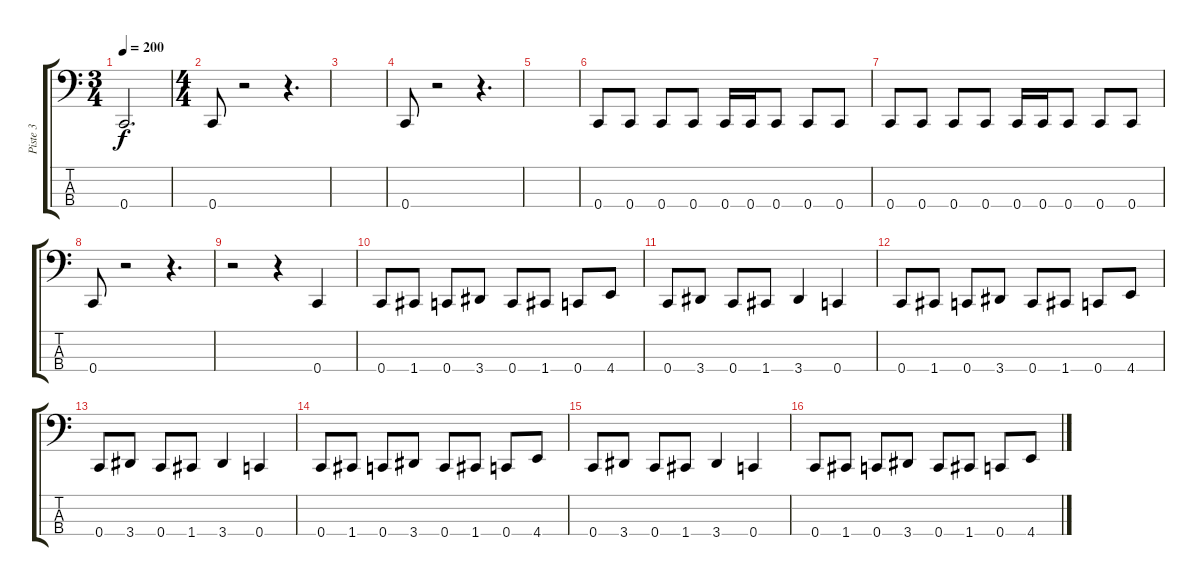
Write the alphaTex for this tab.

\track ("Piste 3" "Piste 3") {instrument electricbasspick}
\staff {score tabs}
\tuning (F2 C2 G1 C1) {hide}
\ts (3 4)
\tempo 200
\clef f4
\ks c
0.4{t}.2{d dy f} |
\ts (4 4)
0.4.8 r.2 r.4{d} |
|
0.4.8 r.2 r.4{d} |
|
0.4.8 0.4.8 0.4.8 0.4.8 0.4.16 0.4.16 0.4.8 0.4.8 0.4.8 |
0.4.8 0.4.8 0.4.8 0.4.8 0.4.16 0.4.16 0.4.8 0.4.8 0.4.8 |
0.4.8 r.2 r.4{d} |
r.2 r.4 0.4.4 |
0.4.8 1.4.8 0.4.8 3.4.8 0.4.8 1.4.8 0.4.8 4.4.8 |
0.4.8 3.4.8 0.4.8 1.4.8 3.4.4 0.4.4 |
0.4.8 1.4.8 0.4.8 3.4.8 0.4.8 1.4.8 0.4.8 4.4.8 |
0.4.8 3.4.8 0.4.8 1.4.8 3.4.4 0.4.4 |
0.4.8 1.4.8 0.4.8 3.4.8 0.4.8 1.4.8 0.4.8 4.4.8 |
0.4.8 3.4.8 0.4.8 1.4.8 3.4.4 0.4.4 |
0.4.8 1.4.8 0.4.8 3.4.8 0.4.8 1.4.8 0.4.8 4.4.8
